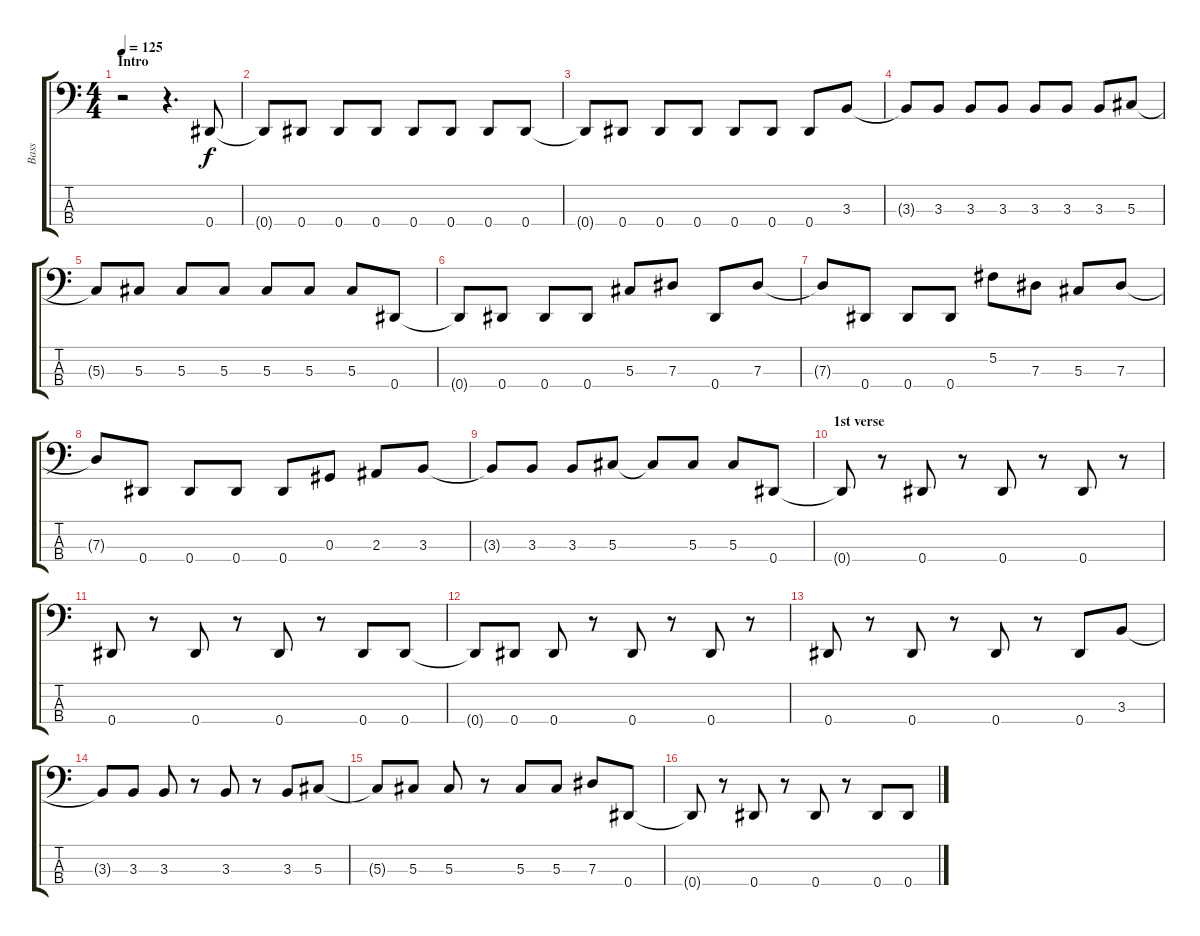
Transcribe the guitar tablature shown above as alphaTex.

\track ("Bass" "Bass") {instrument electricbasspick}
\staff {score tabs}
\tuning (Gb2 Db2 Ab1 Eb1) {hide}
\ts (4 4)
\section ("" "Intro")
\tempo 125
\clef f4
\ks c
r.2{dy f instrument electricbasspick} r.4{d} 0.4.8 |
0.4{t}.8 0.4.8 0.4.8 0.4.8 0.4.8 0.4.8 0.4.8 0.4.8 |
0.4{t}.8 0.4.8 0.4.8 0.4.8 0.4.8 0.4.8 0.4.8 3.3.8 |
3.3{t}.8 3.3.8 3.3.8 3.3.8 3.3.8 3.3.8 3.3.8 5.3.8 |
5.3{t}.8 5.3.8 5.3.8 5.3.8 5.3.8 5.3.8 5.3.8 0.4.8 |
0.4{t}.8 0.4.8 0.4.8 0.4.8 5.3.8 7.3.8 0.4.8 7.3.8 |
7.3{t}.8 0.4.8 0.4.8 0.4.8 5.2.8 7.3.8 5.3.8 7.3.8 |
7.3{t}.8 0.4.8 0.4.8 0.4.8 0.4.8 0.3.8 2.3.8 3.3.8 |
3.3{t}.8 3.3.8 3.3.8 5.3.8 5.3{t}.8 5.3.8 5.3.8 0.4.8 |
\section ("" "1st verse")
0.4{t}.8 r.8 0.4.8 r.8 0.4.8 r.8 0.4.8 r.8 |
0.4.8 r.8 0.4.8 r.8 0.4.8 r.8 0.4.8 0.4.8 |
0.4{t}.8 0.4.8 0.4.8 r.8 0.4.8 r.8 0.4.8 r.8 |
0.4.8 r.8 0.4.8 r.8 0.4.8 r.8 0.4.8 3.3.8 |
3.3{t}.8 3.3.8 3.3.8 r.8 3.3.8 r.8 3.3.8 5.3.8 |
5.3{t}.8 5.3.8 5.3.8 r.8 5.3.8 5.3.8 7.3.8 0.4.8 |
0.4{t}.8 r.8 0.4.8 r.8 0.4.8 r.8 0.4.8 0.4.8
